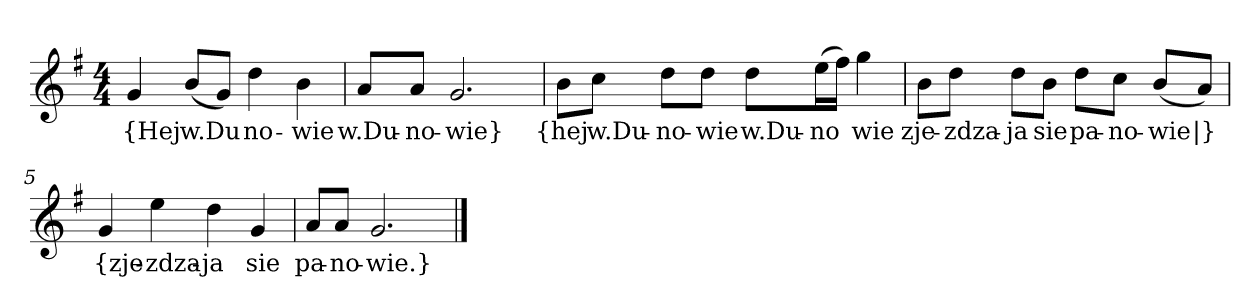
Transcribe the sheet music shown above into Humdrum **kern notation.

**kern	**text
*part1	*part1
*staff1	*staff1
*clefG2	*
*k[f#]	*
*G:	*
*M4/4	*
=	=
4g	{Hej
(8b/L	w.Du
8g/J)	--
4dd	-no-
4b	-wie
=2	=2
8a/L	w.Du-
8a/J	-no-
2.g	-wie}
=3y	=3y
8b\L	{hej
8cc\J	w.Du-
8dd\L	-no-
8dd\J	-wie
8dd\L	w.Du-
(16ee\L	-no
16ff#\JJ)	--
4gg	-wie
=4	=4
8b\L	zje-
8dd\J	-zdza-
8dd\L	-ja
8b\J	sie
8dd\L	pa-
8cc\J	-no-
(8b/L	-wie
8a/J)	|}
=5y	=5y
4g	{zje-
4ee	-zdza-
4dd	-ja
4g	sie
=6	=6
8a/L	pa-
8a/J	-no-
2.g	-wie.}
==	==
*-	*-
